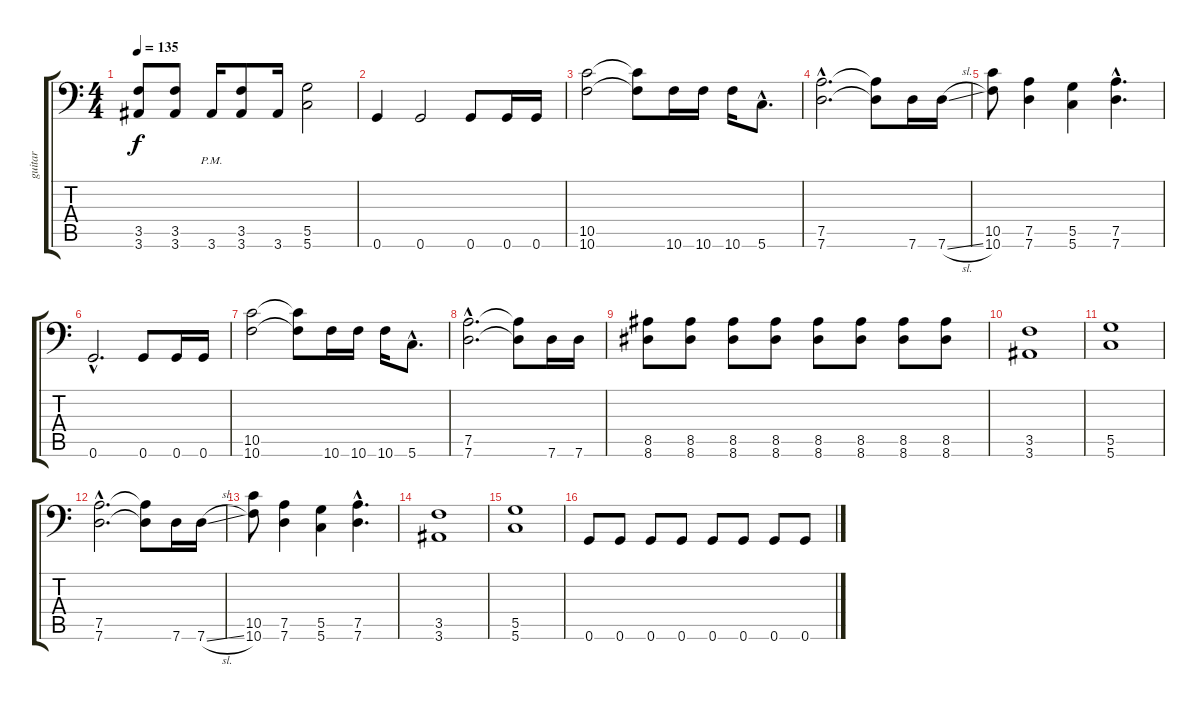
\track ("guitar" "guitar") {instrument distortionguitar}
\staff {score tabs}
\tuning (A3 E3 C3 G2 D2 G1) {hide}
\ts (4 4)
\tempo 135
\clef f4
\ks c
(3.5 3.6).8{dy f} (3.5 3.6).8 3.6{pm}.16 (3.5 3.6).8 3.6.16 (5.5 5.6).2 |
0.6.4 0.6.2 0.6.8 0.6.16 0.6.16 |
(10.5 10.6).2 (10.5{t} 10.6{t}).8 10.6.16 10.6.16 10.6.16 5.6{hac}.8{d} |
(7.5{hac} 7.6{hac}).2{d} (7.5{t} 7.6{t}).8 7.6.16 7.6{sl}.16 |
(10.5 10.6).8 (7.5 7.6).4 (5.5 5.6).4 (7.5{hac} 7.6{hac}).4{d} |
0.6{hac}.2{d} 0.6.8 0.6.16 0.6.16 |
(10.5 10.6).2 (10.5{t} 10.6{t}).8 10.6.16 10.6.16 10.6.16 5.6{hac}.8{d} |
(7.5{hac} 7.6{hac}).2{d} (7.5{t} 7.6{t}).8 7.6.16 7.6.16 |
(8.5 8.6).8 (8.5 8.6).8 (8.5 8.6).8 (8.5 8.6).8 (8.5 8.6).8 (8.5 8.6).8 (8.5 8.6).8 (8.5 8.6).8 |
(3.5 3.6).1 |
(5.5 5.6).1 |
(7.5{hac} 7.6{hac}).2{d} (7.5{t} 7.6{t}).8 7.6.16 7.6{sl}.16 |
(10.5 10.6).8 (7.5 7.6).4 (5.5 5.6).4 (7.5{hac} 7.6{hac}).4{d} |
(3.5 3.6).1 |
(5.5 5.6).1 |
0.6.8 0.6.8 0.6.8 0.6.8 0.6.8 0.6.8 0.6.8 0.6.8
